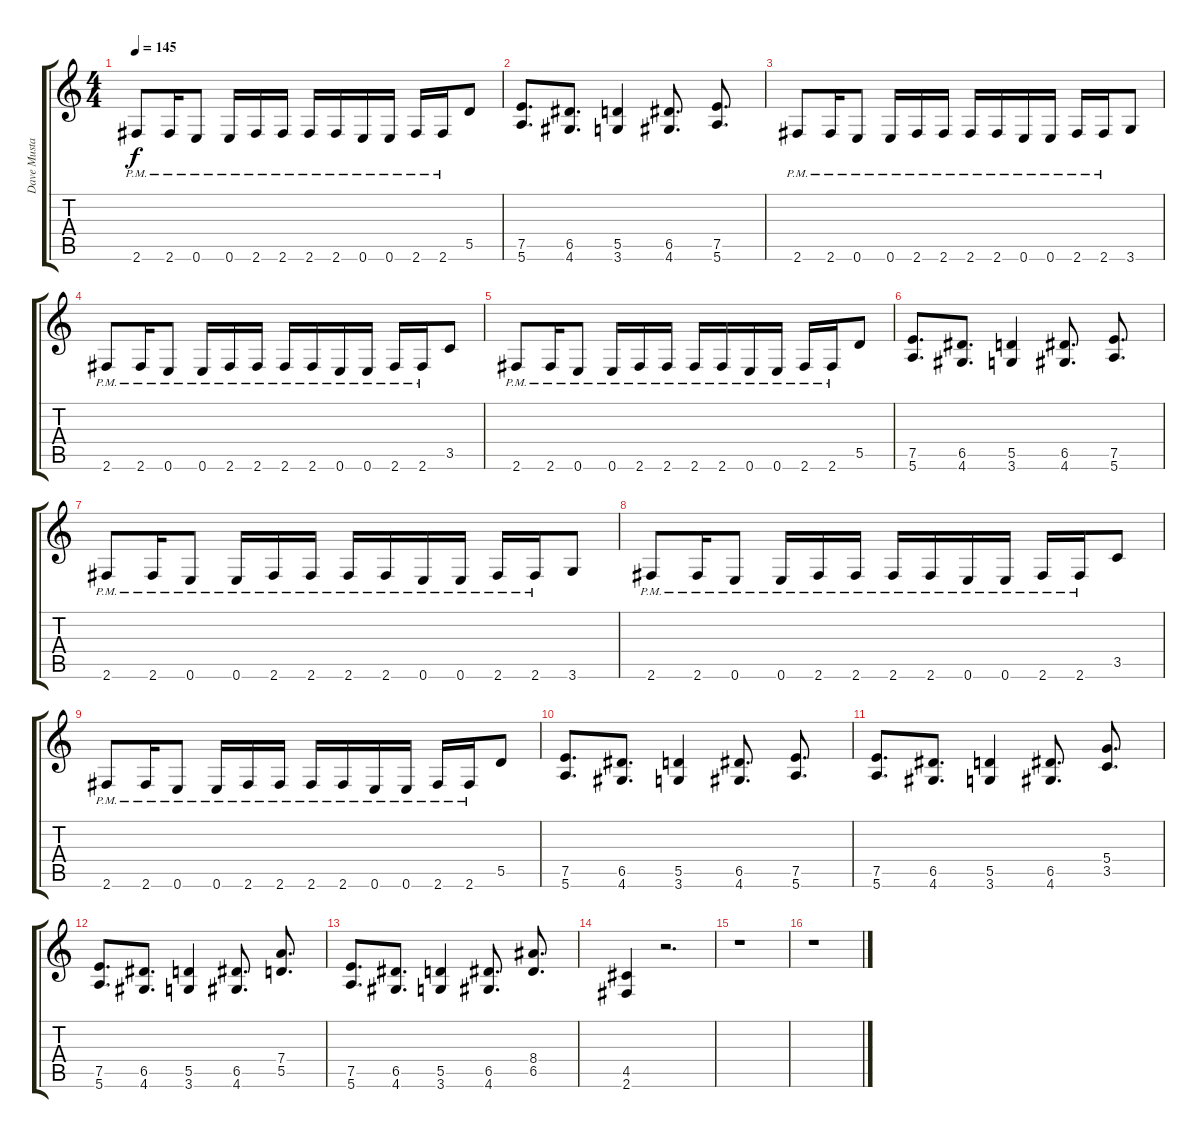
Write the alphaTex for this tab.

\track ("Dave Mustaine" "Dave Musta") {instrument distortionguitar}
\staff {score tabs}
\tuning (E4 B3 G3 D3 A2 E2) {hide}
\ts (4 4)
\tempo 145
\clef g2
\ks c
2.6{pm}.8{dy f} 2.6{pm}.16 0.6{pm}.8 0.6{pm}.16 2.6{pm}.16 2.6{pm}.16 2.6{pm}.16 2.6{pm}.16 0.6{pm}.16 0.6{pm}.16 2.6{pm}.16 2.6{pm}.16 5.5.8 |
(7.5 5.6).8{d} (6.5 4.6).8{d} (5.5 3.6).4 (6.5 4.6).8{d} (7.5 5.6).8{d} |
2.6{pm}.8 2.6{pm}.16 0.6{pm}.8 0.6{pm}.16 2.6{pm}.16 2.6{pm}.16 2.6{pm}.16 2.6{pm}.16 0.6{pm}.16 0.6{pm}.16 2.6{pm}.16 2.6{pm}.16 3.6.8 |
2.6{pm}.8 2.6{pm}.16 0.6{pm}.8 0.6{pm}.16 2.6{pm}.16 2.6{pm}.16 2.6{pm}.16 2.6{pm}.16 0.6{pm}.16 0.6{pm}.16 2.6{pm}.16 2.6{pm}.16 3.5.8 |
2.6{pm}.8 2.6{pm}.16 0.6{pm}.8 0.6{pm}.16 2.6{pm}.16 2.6{pm}.16 2.6{pm}.16 2.6{pm}.16 0.6{pm}.16 0.6{pm}.16 2.6{pm}.16 2.6{pm}.16 5.5.8 |
(7.5 5.6).8{d} (6.5 4.6).8{d} (5.5 3.6).4 (6.5 4.6).8{d} (7.5 5.6).8{d} |
2.6{pm}.8 2.6{pm}.16 0.6{pm}.8 0.6{pm}.16 2.6{pm}.16 2.6{pm}.16 2.6{pm}.16 2.6{pm}.16 0.6{pm}.16 0.6{pm}.16 2.6{pm}.16 2.6{pm}.16 3.6.8 |
2.6{pm}.8 2.6{pm}.16 0.6{pm}.8 0.6{pm}.16 2.6{pm}.16 2.6{pm}.16 2.6{pm}.16 2.6{pm}.16 0.6{pm}.16 0.6{pm}.16 2.6{pm}.16 2.6{pm}.16 3.5.8 |
2.6{pm}.8 2.6{pm}.16 0.6{pm}.8 0.6{pm}.16 2.6{pm}.16 2.6{pm}.16 2.6{pm}.16 2.6{pm}.16 0.6{pm}.16 0.6{pm}.16 2.6{pm}.16 2.6{pm}.16 5.5.8 |
(7.5 5.6).8{d} (6.5 4.6).8{d} (5.5 3.6).4 (6.5 4.6).8{d} (7.5 5.6).8{d} |
(7.5 5.6).8{d} (6.5 4.6).8{d} (5.5 3.6).4 (6.5 4.6).8{d} (5.4 3.5).8{d} |
(7.5 5.6).8{d} (6.5 4.6).8{d} (5.5 3.6).4 (6.5 4.6).8{d} (7.4 5.5).8{d} |
(7.5 5.6).8{d} (6.5 4.6).8{d} (5.5 3.6).4 (6.5 4.6).8{d} (8.4 6.5).8{d} |
(4.5 2.6).4 r.2{d} |
r.1 |
r.1
